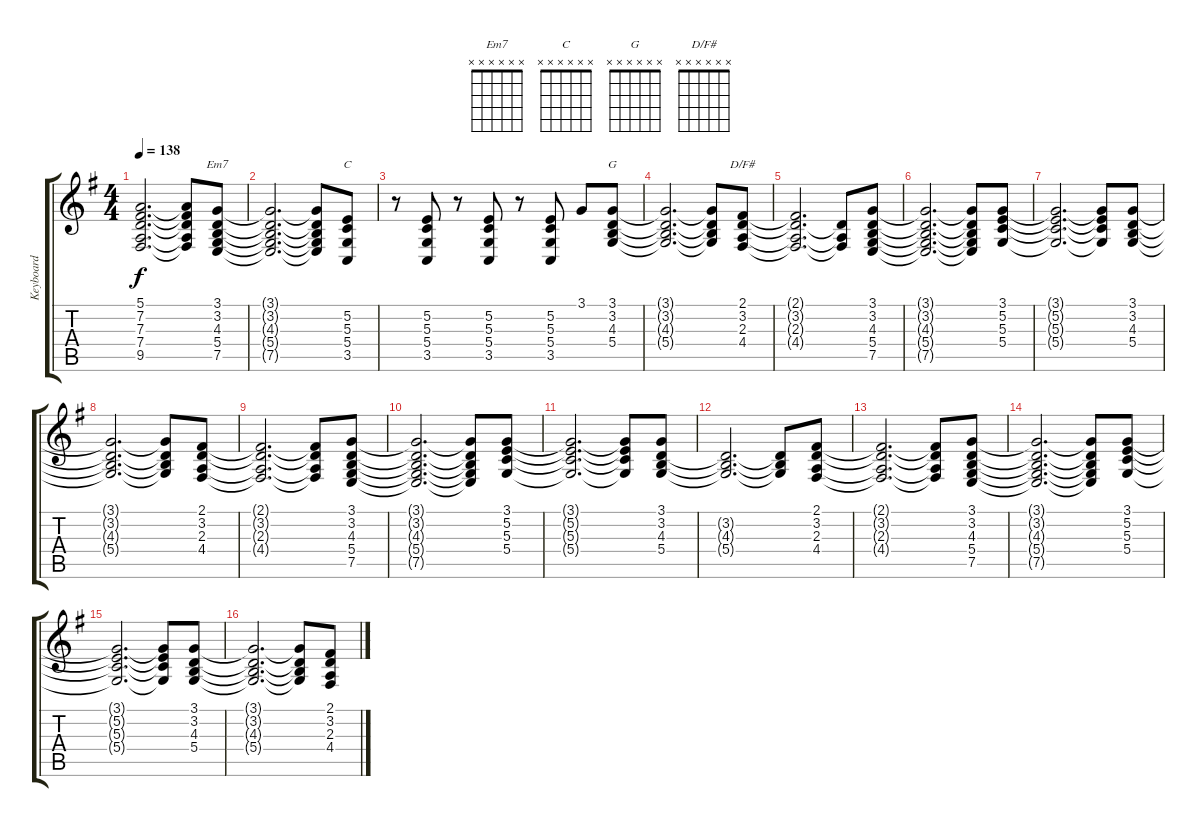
\track ("Keyboard" "Keyboard") {instrument churchorgan}
\staff {score tabs}
\tuning (E4 B3 G3 D3 A2 E2) {hide}
\chord ("Em7" x x x x x x)
\chord ("C" x x x x x x)
\chord ("G" x x x x x x)
\chord ("D/F#" x x x x x x)
\ts (4 4)
\tempo 138
\clef g2
\ks g
(5.1{t} 7.2{t} 7.3{t} 7.4{t} 9.5{t}).2{d dy f} (5.1{t} 7.2{t} 7.3{t} 7.4{t} 9.5{t}).8 (3.1 3.2 4.3 5.4 7.5).8{ch "Em7"} |
(3.1{t} 3.2{t} 4.3{t} 5.4{t} 7.5{t}).2{d} (3.1{t} 3.2{t} 4.3{t} 5.4{t} 7.5{t}).8 (5.2 5.3 5.4 3.5).8{ch "C"} |
r.8 (5.2 5.3 5.4 3.5).8 r.8 (5.2 5.3 5.4 3.5).8 r.8 (5.2 5.3 5.4 3.5).8 3.1.8 (3.1 3.2 4.3 5.4).8{ch "G"} |
(3.1{t} 3.2{t} 4.3{t} 5.4{t}).2{d} (3.1{t} 3.2{t} 4.3{t} 5.4{t}).8 (2.1 3.2 2.3 4.4).8{ch "D/F#"} |
(2.1{t} 3.2{t} 2.3{t} 4.4{t}).2{d} (3.2{t} 2.3{t} 4.4{t}).8 (3.1 3.2 4.3 5.4 7.5).8 |
(3.1{t} 3.2{t} 4.3{t} 5.4{t} 7.5{t}).2{d} (3.1{t} 3.2{t} 4.3{t} 5.4{t} 7.5{t}).8 (3.1 5.2 5.3 5.4).8 |
(3.1{t} 5.2{t} 5.3{t} 5.4{t}).2{d} (3.1{t} 5.2{t} 5.3{t} 5.4{t}).8 (3.1 3.2 4.3 5.4).8 |
(3.1{t} 3.2{t} 4.3{t} 5.4{t}).2{d} (3.1{t} 3.2{t} 4.3{t} 5.4{t}).8 (2.1 3.2 2.3 4.4).8 |
(2.1{t} 3.2{t} 2.3{t} 4.4{t}).2{d} (2.1{t} 3.2{t} 2.3{t} 4.4{t}).8 (3.1 3.2 4.3 5.4 7.5).8 |
(3.1{t} 3.2{t} 4.3{t} 5.4{t} 7.5{t}).2{d} (3.1{t} 3.2{t} 4.3{t} 5.4{t} 7.5{t}).8 (3.1 5.2 5.3 5.4).8 |
(3.1{t} 5.2{t} 5.3{t} 5.4{t}).2{d} (3.1{t} 5.2{t} 5.3{t} 5.4{t}).8 (3.1 3.2 4.3 5.4).8 |
(3.2{t} 4.3{t} 5.4{t}).2{d} (3.2{t} 4.3{t} 5.4{t}).8 (2.1 3.2 2.3 4.4).8 |
(2.1{t} 3.2{t} 2.3{t} 4.4{t}).2{d} (2.1{t} 3.2{t} 2.3{t} 4.4{t}).8 (3.1 3.2 4.3 5.4 7.5).8 |
(3.1{t} 3.2{t} 4.3{t} 5.4{t} 7.5{t}).2{d} (3.1{t} 3.2{t} 4.3{t} 5.4{t} 7.5{t}).8 (3.1 5.2 5.3 5.4).8 |
(3.1{t} 5.2{t} 5.3{t} 5.4{t}).2{d} (3.1{t} 5.2{t} 5.3{t} 5.4{t}).8 (3.1 3.2 4.3 5.4).8 |
(3.1{t} 3.2{t} 4.3{t} 5.4{t}).2{d} (3.1{t} 3.2{t} 4.3{t} 5.4{t}).8 (2.1 3.2 2.3 4.4).8
